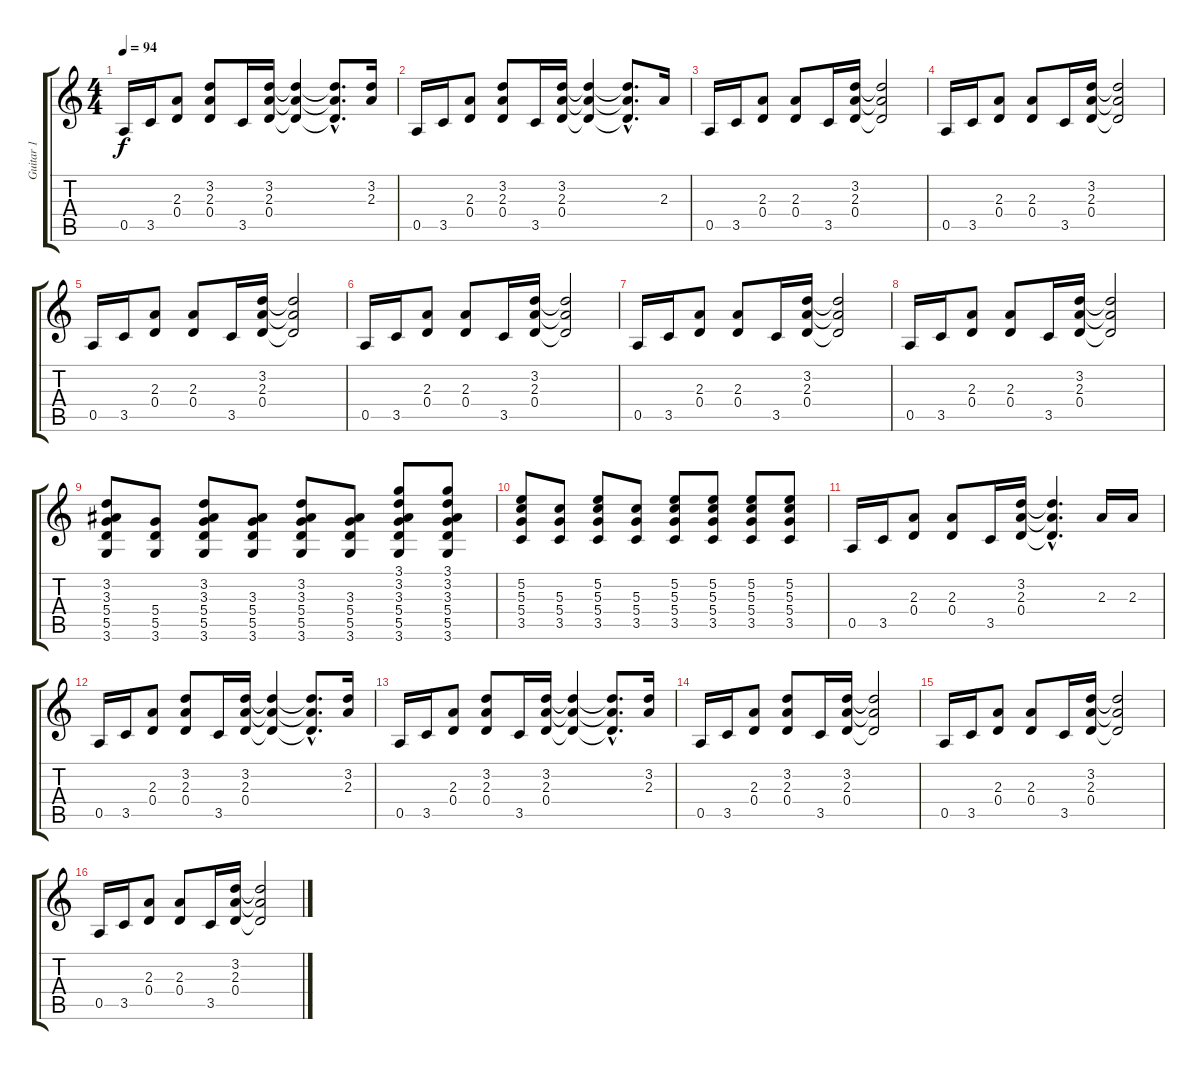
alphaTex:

\track ("Guitar 1" "Guitar 1") {instrument acousticguitarsteel}
\staff {score tabs}
\tuning (E4 B3 G3 D3 A2 E2) {hide}
\ts (4 4)
\tempo 94
\clef g2
\ks c
0.5.16{dy f} 3.5.16 (2.3 0.4).8 (3.2 2.3 0.4).8 3.5.16 (3.2 2.3 0.4).16 (3.2{t} 2.3{t} 0.4{t}).4 (3.2{hac t} 2.3{hac t} 0.4{hac t}).8{d} (3.2 2.3).16 |
0.5.16 3.5.16 (2.3 0.4).8 (3.2 2.3 0.4).8 3.5.16 (3.2 2.3 0.4).16 (3.2{t} 2.3{t} 0.4{t}).4 (3.2{hac t} 2.3{hac t} 0.4{hac t}).8{d} 2.3.16 |
0.5.16 3.5.16 (2.3 0.4).8 (2.3 0.4).8 3.5.16 (3.2 2.3 0.4).16 (3.2{t} 2.3{t} 0.4{t}).2 |
0.5.16 3.5.16 (2.3 0.4).8 (2.3 0.4).8 3.5.16 (3.2 2.3 0.4).16 (3.2{t} 2.3{t} 0.4{t}).2 |
0.5.16 3.5.16 (2.3 0.4).8 (2.3 0.4).8 3.5.16 (3.2 2.3 0.4).16 (3.2{t} 2.3{t} 0.4{t}).2 |
0.5.16 3.5.16 (2.3 0.4).8 (2.3 0.4).8 3.5.16 (3.2 2.3 0.4).16 (3.2{t} 2.3{t} 0.4{t}).2 |
0.5.16 3.5.16 (2.3 0.4).8 (2.3 0.4).8 3.5.16 (3.2 2.3 0.4).16 (3.2{t} 2.3{t} 0.4{t}).2 |
0.5.16 3.5.16 (2.3 0.4).8 (2.3 0.4).8 3.5.16 (3.2 2.3 0.4).16 (3.2{t} 2.3{t} 0.4{t}).2 |
(3.2 3.3 5.4 5.5 3.6).8 (5.4 5.5 3.6).8 (3.2 3.3 5.4 5.5 3.6).8 (3.3 5.4 5.5 3.6).8 (3.2 3.3 5.4 5.5 3.6).8 (3.3 5.4 5.5 3.6).8 (3.1 3.2 3.3 5.4 5.5 3.6).8 (3.1 3.2 3.3 5.4 5.5 3.6).8 |
(5.2 5.3 5.4 3.5).8 (5.3 5.4 3.5).8 (5.2 5.3 5.4 3.5).8 (5.3 5.4 3.5).8 (5.2 5.3 5.4 3.5).8 (5.2 5.3 5.4 3.5).8 (5.2 5.3 5.4 3.5).8 (5.2 5.3 5.4 3.5).8 |
0.5.16 3.5.16 (2.3 0.4).8 (2.3 0.4).8 3.5.16 (3.2 2.3 0.4).16 (3.2{hac t} 2.3{hac t} 0.4{hac t}).4{d} 2.3.16 2.3.16 |
0.5.16 3.5.16 (2.3 0.4).8 (3.2 2.3 0.4).8 3.5.16 (3.2 2.3 0.4).16 (3.2{t} 2.3{t} 0.4{t}).4 (3.2{hac t} 2.3{hac t} 0.4{hac t}).8{d} (3.2 2.3).16 |
0.5.16 3.5.16 (2.3 0.4).8 (3.2 2.3 0.4).8 3.5.16 (3.2 2.3 0.4).16 (3.2{t} 2.3{t} 0.4{t}).4 (3.2{hac t} 2.3{hac t} 0.4{hac t}).8{d} (3.2 2.3).16 |
0.5.16 3.5.16 (2.3 0.4).8 (3.2 2.3 0.4).8 3.5.16 (3.2 2.3 0.4).16 (3.2{t} 2.3{t} 0.4{t}).2 |
0.5.16 3.5.16 (2.3 0.4).8 (2.3 0.4).8 3.5.16 (3.2 2.3 0.4).16 (3.2{t} 2.3{t} 0.4{t}).2 |
0.5.16 3.5.16 (2.3 0.4).8 (2.3 0.4).8 3.5.16 (3.2 2.3 0.4).16 (3.2{t} 2.3{t} 0.4{t}).2
